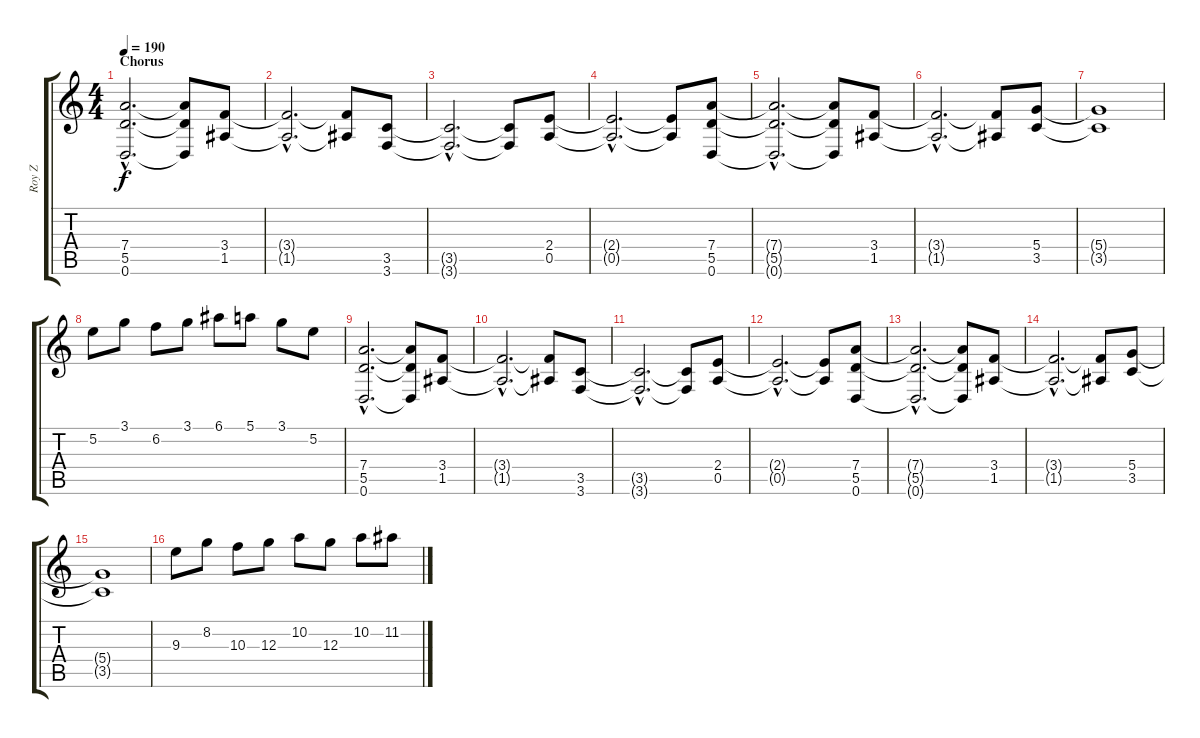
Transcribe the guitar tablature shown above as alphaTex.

\track ("Roy Z" "Roy Z") {instrument distortionguitar}
\staff {score tabs}
\tuning (E4 B3 G3 D3 A2 D2) {hide}
\ts (4 4)
\section ("" "Chorus")
\tempo 190
\clef g2
\ks c
(7.4{hac} 5.5{hac} 0.6{hac}).2{d dy f} (7.4{t} 5.5{t} 0.6{t}).8 (3.4 1.5).8 |
(3.4{hac t} 1.5{hac t}).2{d} (3.4{t} 1.5{t}).8 (3.5 3.6).8 |
(3.5{hac t} 3.6{hac t}).2{d} (3.5{t} 3.6{t}).8 (2.4 0.5).8 |
(2.4{hac t} 0.5{hac t}).2{d} (2.4{t} 0.5{t}).8 (7.4 5.5 0.6).8 |
(7.4{hac t} 5.5{hac t} 0.6{hac t}).2{d} (7.4{t} 5.5{t} 0.6{t}).8 (3.4 1.5).8 |
(3.4{hac t} 1.5{hac t}).2{d} (3.4{t} 1.5{t}).8 (5.4 3.5).8 |
(5.4{t} 3.5{t}).1 |
5.2.8 3.1.8 6.2.8 3.1.8 6.1.8 5.1.8 3.1.8 5.2.8 |
(7.4{hac} 5.5{hac} 0.6{hac}).2{d} (7.4{t} 5.5{t} 0.6{t}).8 (3.4 1.5).8 |
(3.4{hac t} 1.5{hac t}).2{d} (3.4{t} 1.5{t}).8 (3.5 3.6).8 |
(3.5{hac t} 3.6{hac t}).2{d} (3.5{t} 3.6{t}).8 (2.4 0.5).8 |
(2.4{hac t} 0.5{hac t}).2{d} (2.4{t} 0.5{t}).8 (7.4 5.5 0.6).8 |
(7.4{hac t} 5.5{hac t} 0.6{hac t}).2{d} (7.4{t} 5.5{t} 0.6{t}).8 (3.4 1.5).8 |
(3.4{hac t} 1.5{hac t}).2{d} (3.4{t} 1.5{t}).8 (5.4 3.5).8 |
(5.4{t} 3.5{t}).1 |
9.3.8 8.2.8 10.3.8 12.3.8 10.2.8 12.3.8 10.2.8 11.2.8
